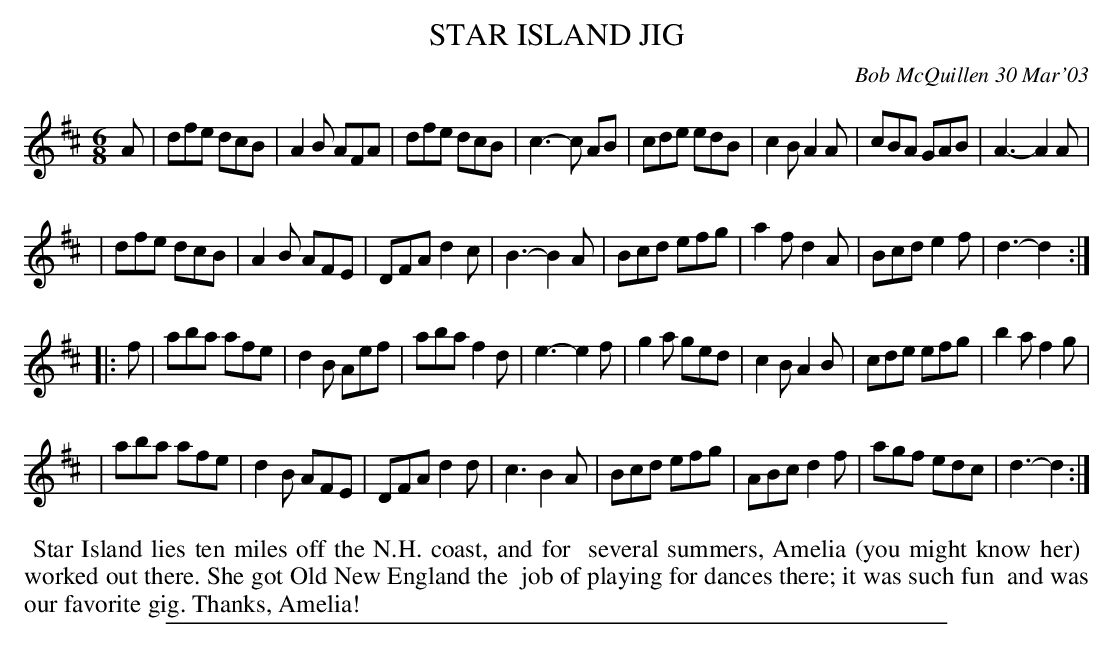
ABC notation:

X:1
T: STAR ISLAND JIG
C: Bob McQuillen 30 Mar'03
M: 6/8
L: 1/8
K: D
A \
| dfe dcB | A2B AFA | dfe dcB | c3- c AB | cde edB | c2B A2A | cBA GAB | A3- A2 A |
| dfe dcB | A2B AFE | DFA d2c | B3- B2 A | Bcd efg | a2f d2A | Bcd e2f | d3- d2 :|
|: f \
| aba afe | d2B Aef | aba f2d | e3-e2 f | g2a ged | c2B A2B | cde efg | b2a f2g |
| aba afe | d2B AFE | DFA d2d | c3 B2 A | Bcd efg | ABc d2f | agf edc | d3- d2 :|
